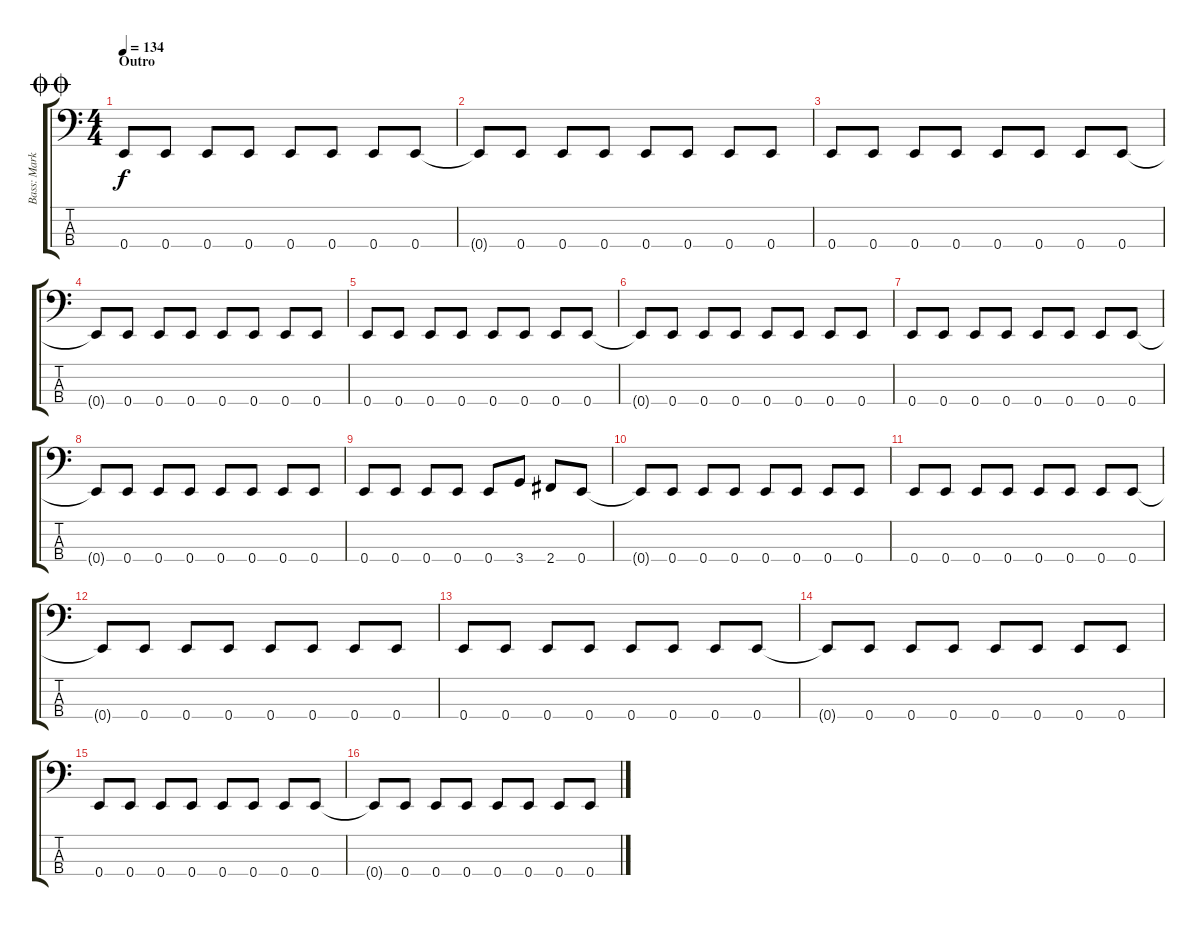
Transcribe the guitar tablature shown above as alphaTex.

\track ("Bass: Mark" "Bass: Mark") {instrument electricbasspick}
\staff {score tabs}
\tuning (G2 D2 A1 E1) {hide}
\ts (4 4)
\section ("" "Outro")
\jump doublecoda
\tempo 134
\clef f4
\ks c
0.4.8{dy f} 0.4.8 0.4.8 0.4.8 0.4.8 0.4.8 0.4.8 0.4.8 |
0.4{t}.8 0.4.8 0.4.8 0.4.8 0.4.8 0.4.8 0.4.8 0.4.8 |
0.4.8 0.4.8 0.4.8 0.4.8 0.4.8 0.4.8 0.4.8 0.4.8 |
0.4{t}.8 0.4.8 0.4.8 0.4.8 0.4.8 0.4.8 0.4.8 0.4.8 |
0.4.8 0.4.8 0.4.8 0.4.8 0.4.8 0.4.8 0.4.8 0.4.8 |
0.4{t}.8 0.4.8 0.4.8 0.4.8 0.4.8 0.4.8 0.4.8 0.4.8 |
0.4.8 0.4.8 0.4.8 0.4.8 0.4.8 0.4.8 0.4.8 0.4.8 |
0.4{t}.8 0.4.8 0.4.8 0.4.8 0.4.8 0.4.8 0.4.8 0.4.8 |
0.4.8 0.4.8 0.4.8 0.4.8 0.4.8 3.4.8 2.4.8 0.4.8 |
0.4{t}.8 0.4.8 0.4.8 0.4.8 0.4.8 0.4.8 0.4.8 0.4.8 |
0.4.8 0.4.8 0.4.8 0.4.8 0.4.8 0.4.8 0.4.8 0.4.8 |
0.4{t}.8 0.4.8 0.4.8 0.4.8 0.4.8 0.4.8 0.4.8 0.4.8 |
0.4.8 0.4.8 0.4.8 0.4.8 0.4.8 0.4.8 0.4.8 0.4.8 |
0.4{t}.8 0.4.8 0.4.8 0.4.8 0.4.8 0.4.8 0.4.8 0.4.8 |
0.4.8 0.4.8 0.4.8 0.4.8 0.4.8 0.4.8 0.4.8 0.4.8 |
0.4{t}.8 0.4.8 0.4.8 0.4.8 0.4.8 0.4.8 0.4.8 0.4.8
